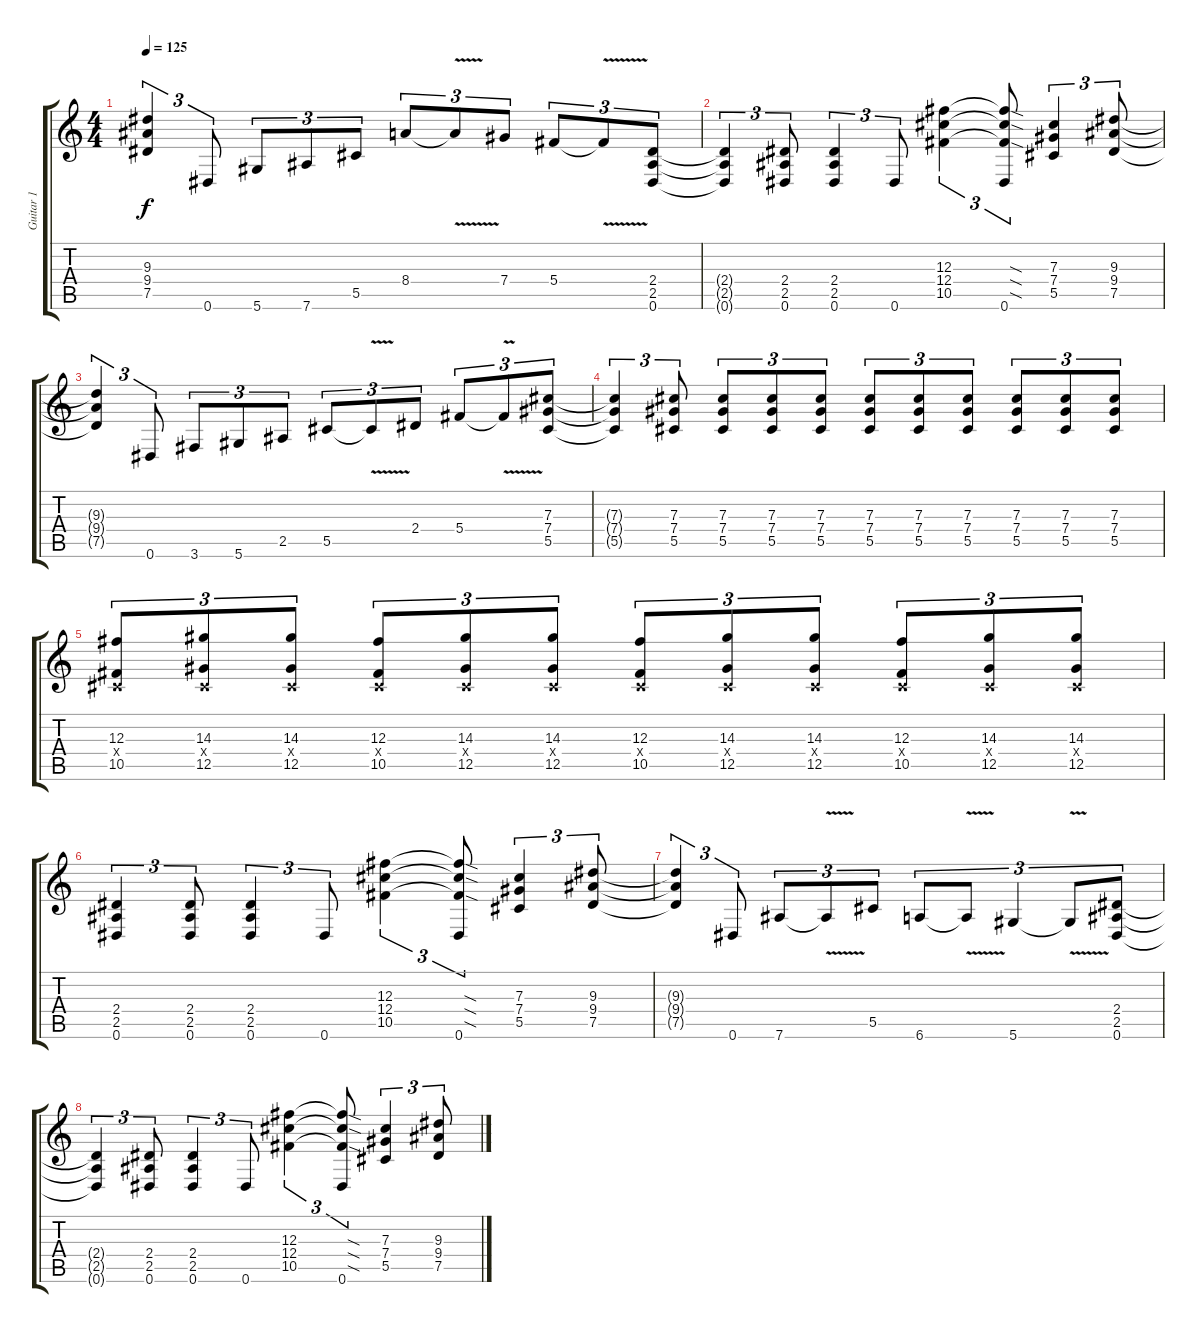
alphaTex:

\track ("Guitar 1" "Guitar 1") {instrument overdrivenguitar}
\staff {score tabs}
\tuning (Eb4 Bb3 Gb3 Db3 Ab2 Eb2) {hide}
\ts (4 4)
\tempo 125
\clef g2
\ks c
(9.3{t} 9.4{t} 7.5{t}).4{tu (3 2) dy f} 0.6.8{tu (3 2)} 5.6.8{tu (3 2)} 7.6.8{tu (3 2)} 5.5.8{tu (3 2)} 8.4.8{tu (3 2)} 8.4{v t}.8{tu (3 2)} 7.4.8{tu (3 2)} 5.4.8{tu (3 2)} 5.4{v t}.8{tu (3 2)} (2.4 2.5 0.6).8{tu (3 2)} |
(2.4{t} 2.5{t} 0.6{t}).4{tu (3 2)} (2.4 2.5 0.6).8{tu (3 2)} (2.4 2.5 0.6).4{tu (3 2)} 0.6.8{tu (3 2)} (12.3 12.4 10.5).4{tu (3 2)} (12.3{sod t} 12.4{sod t} 10.5{sod t} 0.6).8{tu (3 2)} (7.3 7.4 5.5).4{tu (3 2)} (9.3 9.4 7.5).8{tu (3 2)} |
(9.3{t} 9.4{t} 7.5{t}).4{tu (3 2)} 0.6.8{tu (3 2)} 3.6.8{tu (3 2)} 5.6.8{tu (3 2)} 2.5.8{tu (3 2)} 5.5.8{tu (3 2)} 5.5{v t}.8{tu (3 2)} 2.4.8{tu (3 2)} 5.4.8{tu (3 2)} 5.4{v t}.8{tu (3 2)} (7.3 7.4 5.5).8{tu (3 2)} |
(7.3{t} 7.4{t} 5.5{t}).4{tu (3 2)} (7.3 7.4 5.5).8{tu (3 2)} (7.3 7.4 5.5).8{tu (3 2)} (7.3 7.4 5.5).8{tu (3 2)} (7.3 7.4 5.5).8{tu (3 2)} (7.3 7.4 5.5).8{tu (3 2)} (7.3 7.4 5.5).8{tu (3 2)} (7.3 7.4 5.5).8{tu (3 2)} (7.3 7.4 5.5).8{tu (3 2)} (7.3 7.4 5.5).8{tu (3 2)} (7.3 7.4 5.5).8{tu (3 2)} |
(12.3 0.4{x} 10.5).8{tu (3 2)} (14.3 0.4{x} 12.5).8{tu (3 2)} (14.3 0.4{x} 12.5).8{tu (3 2)} (12.3 0.4{x} 10.5).8{tu (3 2)} (14.3 0.4{x} 12.5).8{tu (3 2)} (14.3 0.4{x} 12.5).8{tu (3 2)} (12.3 0.4{x} 10.5).8{tu (3 2)} (14.3 0.4{x} 12.5).8{tu (3 2)} (14.3 0.4{x} 12.5).8{tu (3 2)} (12.3 0.4{x} 10.5).8{tu (3 2)} (14.3 0.4{x} 12.5).8{tu (3 2)} (14.3 0.4{x} 12.5).8{tu (3 2)} |
(2.4 2.5 0.6).4{tu (3 2)} (2.4 2.5 0.6).8{tu (3 2)} (2.4 2.5 0.6).4{tu (3 2)} 0.6.8{tu (3 2)} (12.3 12.4 10.5).4{tu (3 2)} (12.3{sod t} 12.4{sod t} 10.5{sod t} 0.6).8{tu (3 2)} (7.3 7.4 5.5).4{tu (3 2)} (9.3 9.4 7.5).8{tu (3 2)} |
(9.3{t} 9.4{t} 7.5{t}).4{tu (3 2)} 0.6.8{tu (3 2)} 7.6.8{tu (3 2)} 7.6{v t}.8{tu (3 2)} 5.5.8{tu (3 2)} 6.6.8{tu (3 2)} 6.6{v t}.8{tu (3 2)} 5.6.4{tu (3 2)} 5.6{v t}.8{tu (3 2)} (2.4 2.5 0.6).8{tu (3 2)} |
(2.4{t} 2.5{t} 0.6{t}).4{tu (3 2)} (2.4 2.5 0.6).8{tu (3 2)} (2.4 2.5 0.6).4{tu (3 2)} 0.6.8{tu (3 2)} (12.3 12.4 10.5).4{tu (3 2)} (12.3{sod t} 12.4{sod t} 10.5{sod t} 0.6).8{tu (3 2)} (7.3 7.4 5.5).4{tu (3 2)} (9.3 9.4 7.5).8{tu (3 2)}
